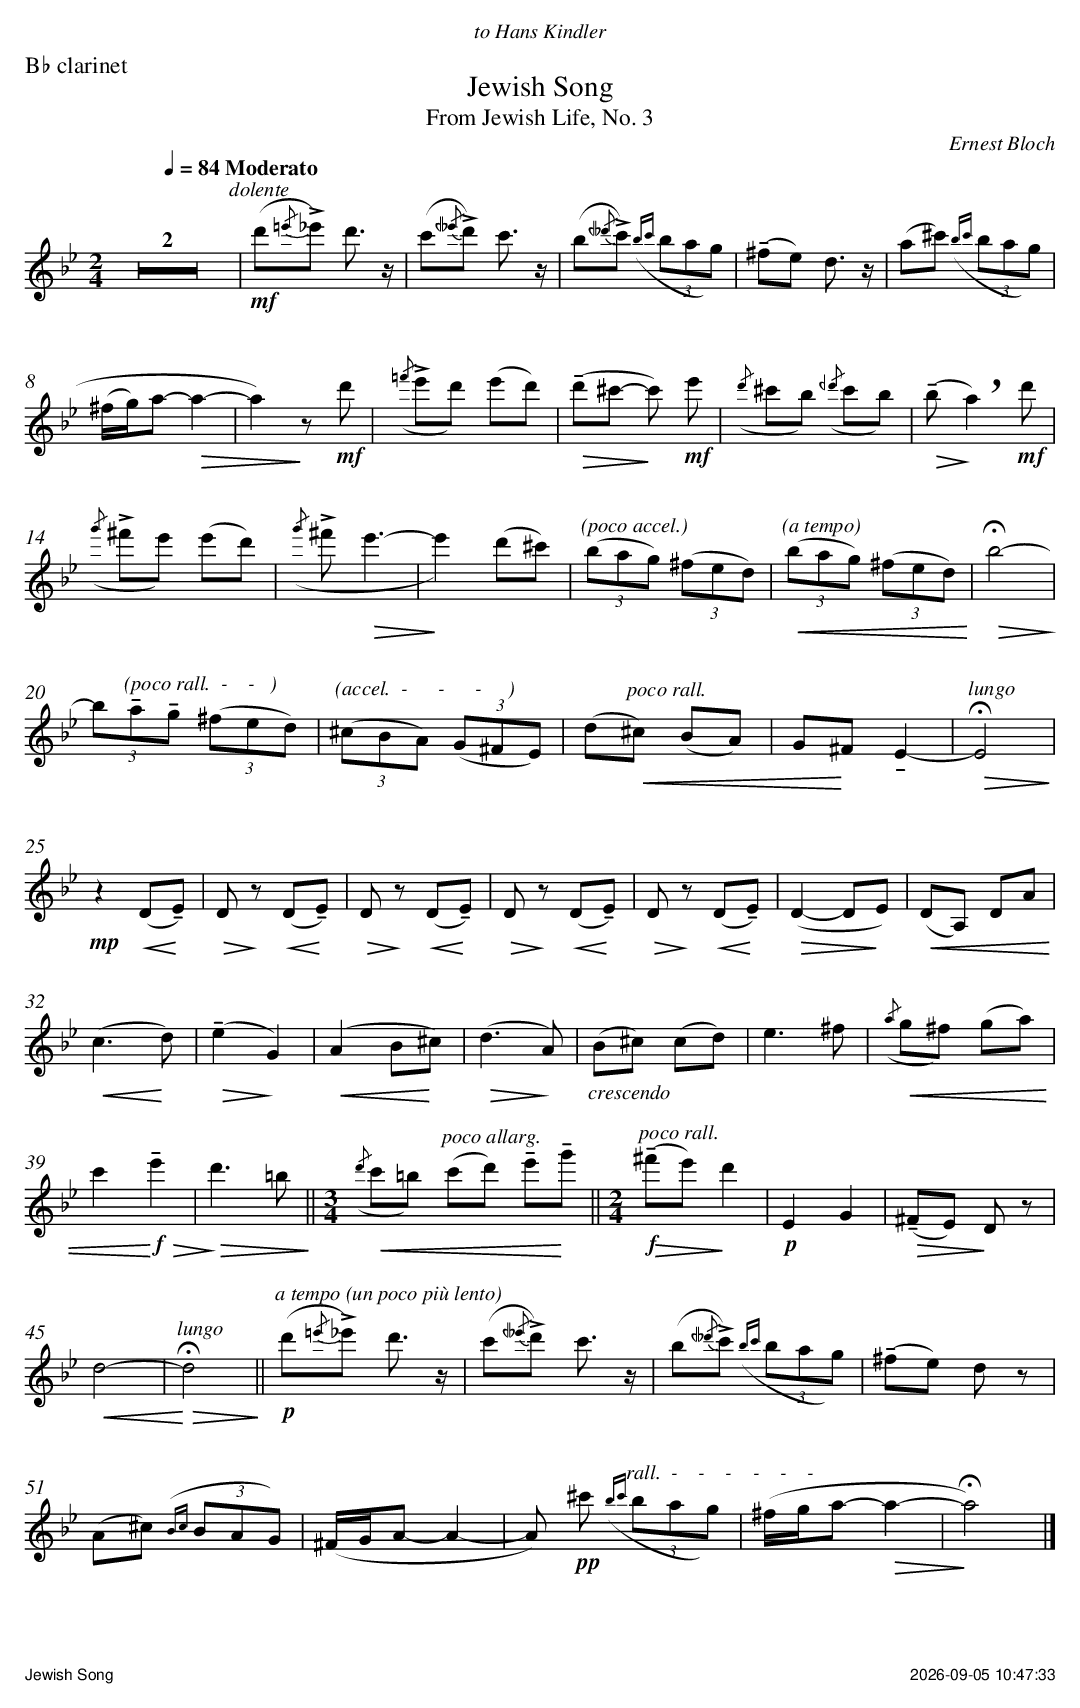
X:1
%%textoption center
%%text $1to Hans Kindler
%%textoption left
%%text B\002 clarinet
T:Jewish Song
T:From Jewish Life, No. 3
C:Ernest Bloch
M:2/4
L:1/8
Q:1/4=84 " Moderato"
K:Bbmaj clef=treble octave=1
Z2 "^dolente"| !mf!(d{/=e}!>!_e) d3/2 z/2 | (c{/_3/e}!>!d) c3/2 z/2 | (B{/_3/d}!>!c) (3({Bc}BAG) | (!tenuto!^FE) D3/2 z/2 | (A^c) (3({Bc}BAG) |
(^F/2G/2)A- !>(!A2- | A2) !>)!z !mf!d | ({/=f}!>!ed) (ed) | !>(!(!tenuto!d^c- !>)!c) !mf!e | ({/d}^cB) ({/_/d}cB) | !>(!(!tenuto!B !>)!!breath!A2) !mf!d |
({/g}!>!^fe) (ed) | ({/g}!>!^f!>(!e3- | !>)!e2) (d^c) | "^(poco accel.)"(3(BAG) (3(^FED) | "^(a tempo)"!<(!(3(BAG) (3(^FED) !<)!| !>(!!fermata!B4- !>)!|
(3B"^(poco rall.  -    -   )"!tenuto!A!tenuto!G (3(^FED) | "^(accel.  -      -      -     )"(3(^CB,A,) (3(G,^F,E,) | (D"^poco rall."!<(!^C) (B,A,) | G,!<)!^F, !tenuto!E,2- | "^lungo"!>(!!fermata!E,4 !>)!|
!mp! z2 !<(!(D,!<)!!tenuto!E,) | !>(!D, !>)!z !<(!(D,!<)!!tenuto!E,) | !>(!D, !>)!z !<(!(D,!<)!!tenuto!E,) | !>(!D, !>)!z !<(!(D,!<)!!tenuto!E,) | !>(!D, !>)!z !<(!(D,!<)!!tenuto!E,) | !>(!(D,2- D,!>)!E,) | !<(!(D,A,,) D,A, !<)!|
!<(!(C3 !<)!D) | !>(!(!tenuto!E2 !>)!G,2) | !<(!(A,2 B,!<)!^C) | !>(!(D3 !>)!A,) | "_crescendo"(B,^C) (CD) | E3 ^F | !<(!({/A}G^F) (GA) |
c2 !<)!!f!!>(!!tenuto!e2 | !>)!!>(!d3 =B !>)!|| [M:3/4]!<(!({/d}c=B) "^poco allarg."(cd) !tenuto!e!tenuto!!<)!g ||[M:2/4]!>(!!f!"^poco rall."(!tenuto!^fe) !>)!d2 | !p!E,2 G,2 | !>(!(!tenuto!^F,E,) !>)!D, z |
!<(!D4- | !<)!!>(!"^lungo"!fermata!D4 !>)!|| "^a tempo (un poco più lento)"!p!(d{/=e}!>!_e) d3/2 z/2 | (c{/_3/e}!>!d) c3/2 z/2 | (B{/_3/d}!>!c) (3({Bc}BAG) | (!tenuto!^FE) D z |
(A,^C) (3('{B,C}B,A,G,) | (^F,/2G,/2A,- A,2- | A,) !pp!^c "^rall.  -    -    -    -    -    -"(3({Bc}BAG) | (^F/2G/2A- !>(!A2- | !>)!!fermata!A4) |]
